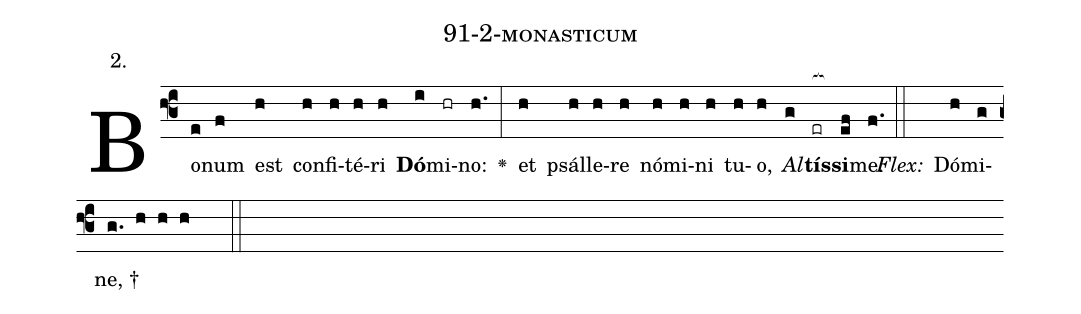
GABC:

name: 91-2-monasticum;
annotation: 2.;
%%
(f3)Bo(e)num(f) est(h) con(h)fi(h)té(h)ri(h) <b>Dó</b>(i)mi(hr)no:(h.) <v>\greheightstar</v>(:) et(h) psál(h)le(h)re(h) nó(h)mi(h)ni(h) tu(h)o,(h) <i>Al</i>(g)<b>tís</b>(er[ocb:1{])<b>si</b>(ef[ocb:0}])me.(f.) (::)
<i>Flex:</i>()  Dó(h)mi(g)ne, †(g. h h h  ::)

%E(h) u(h) o(h) u(g) a(ef) e.(f.) (::)
